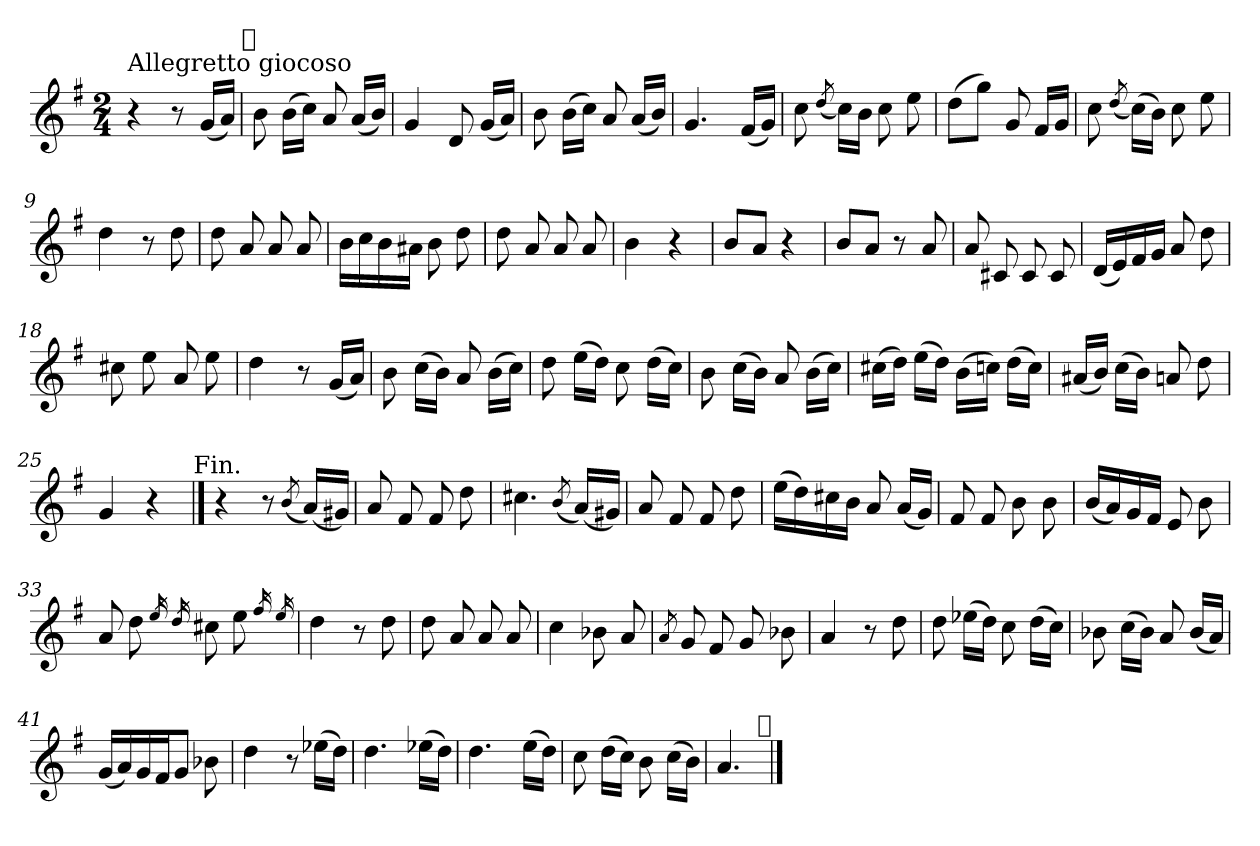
**kern
*part1
*staff1
*clefG2
*k[f#]
*G:
*M2/4
=1
!LO:TX:a:t=Allegretto giocoso
4r
8r
(<16g/LL
16a/JJ)
!LO:TX:a:t=𝄋
=2
8b\
(>16b\LL
16cc\JJ)
8a/
(<16a/LL
16b/JJ)
=3
4g/
8d/
(<16g/LL
16a/JJ)
=4
8b\
(>16b\LL
16cc\JJ)
8a/
(<16a/LL
16b/JJ)
=5
4.g/
(<16f#/LL
16g/JJ)
=6
8cc\
(<8qdd/
16cc\LL)
16b\JJ
8cc\
8ee\
=7
(>8dd\L
8gg\J)
8g/
16f#/LL
16g/JJ
!!LO:LB:g=z
=8
8cc\
(<8qdd/
(>16cc\LL)
16b\JJ)
8cc\
8ee\
=9
4dd\
8r
8dd\
=10
8dd\
8a/
8a/
8a/
=11
16b\LL
16cc\
16b\
16a#X\JJ
8b\
8dd\
=12
8dd\
8a/
8a/
8a/
=13
4b\
4r
=14
8b/L
8a/J
4r
=15
8b/L
8a/J
8r
8a/
!!LO:LB:g=z
=16
8a/
8c#X/
8c#/
8c#/
=17
(<16d/LL
16e/)
16f#/
16g/JJ
8a/
8dd\
=18
8cc#X\
8ee\
8a/
8ee\
=19
4dd\
8r
(<16g/LL
16a/JJ)
=20
8b\
(>16cc\LL
16b\JJ)
8a/
(>16b\LL
16cc\JJ)
=21
8dd\
(>16ee\LL
16dd\JJ)
8cc\
(>16dd\LL
16cc\JJ)
=22
8b\
(>16cc\LL
16b\JJ)
8a/
(>16b\LL
16cc\JJ)
!!LO:LB:g=z
=23
(>16cc#X\LL
16dd\JJ)
(>16ee\LL
16dd\JJ)
(>16b\LL
16ccn\JJ)
(>16dd\LL
16cc\JJ)
=24
(<16a#X/LL
16b/JJ)
(>16cc\LL
16b\JJ)
8an/
8dd\
=25
4g/
4r
!LO:TX:a:t=Fin.
==26
4r
8r
(<8qb/
(<16a/LL)
16g#X/JJ)
=27
8a/
8f#/
8f#/
8dd\
=28
4.cc#X\
(<8qb/
(<16a/LL)
16g#X/JJ)
=29
8a/
8f#/
8f#/
8dd\
!!LO:LB:g=z
=30
(>16ee\LL
16dd\)
16cc#X\
16b\JJ
8a/
(<16a/LL
16g/JJ)
=31
8f#/
8f#/
8b\
8b\
!!LO:LB:g=z
=32
(<16b/LL
16a/)
16g/
16f#/JJ
8e/
8b\
!!LO:LB:g=z
=33
8a/
8dd\
16qee/
16qdd/
8cc#X\
8ee\
16qff#/
16qee/
=34
4dd\
8r
8dd\
=35
8dd\
8a/
8a/
8a/
=36
4cc\
8b-X\
8a/
=37
8qa/
8g/
8f#/
8g/
8b-X\
=38
4a/
8r
8dd\
=39
8dd\
(>16ee-X\LL
16dd\JJ)
8cc\
(>16dd\LL
16cc\JJ)
!!LO:LB:g=z
=40
8b-X\
(>16cc\LL
16b-\JJ)
8a/
(<16b-/LL
16a/JJ)
=41
(<16g/LL
16a/)
16g/
16f#/J
8g/J
8b-X\
=42
4dd\
8r
(>16ee-X\LL
16dd\JJ)
=43
4.dd\
(>16ee-X\LL
16dd\JJ)
=44
4.dd\
(>16ee\LL
16dd\JJ)
=45
8cc\
(>16dd\LL
16cc\JJ)
8b\
(>16cc\LL
16b\JJ)
=46
4.a/
!LO:TX:a:t=𝄋
==
*-
